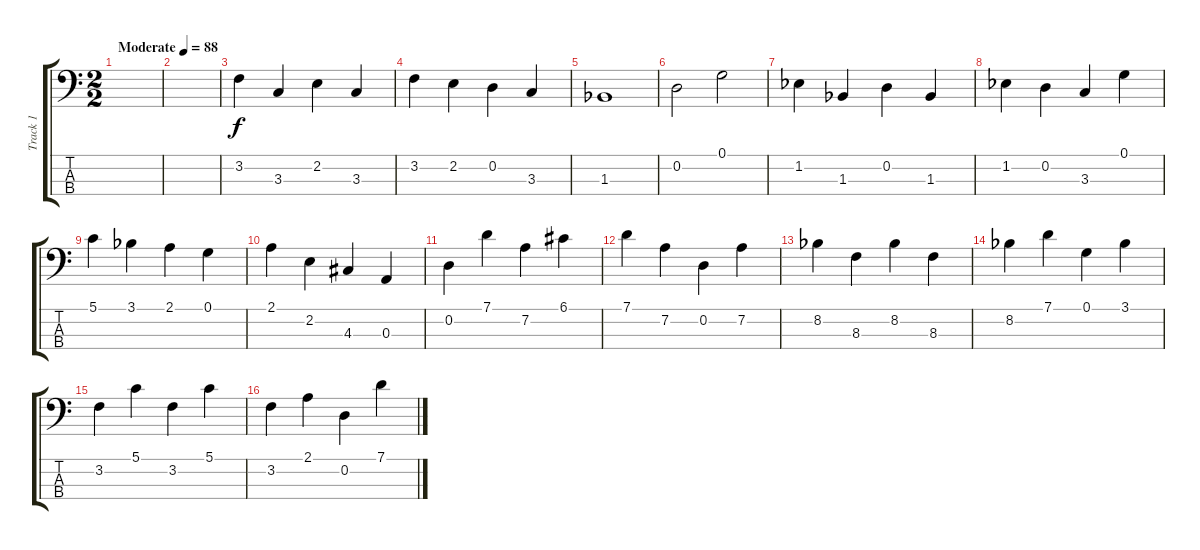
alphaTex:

\track ("Track 1" "Track 1") {instrument acousticguitarnylon}
\staff {score tabs}
\tuning (G2 D2 A1 E1) {hide}
\ts (2 2)
\tempo (88 "Moderate")
\clef f4
\ks aminor
|
|
3.2.4 3.3.4 2.2.4 3.3.4 |
3.2.4 2.2.4 0.2.4 3.3.4 |
1.3{acc b}.1 |
0.2.2 0.1.2 |
1.2{acc b}.4 1.3{acc b}.4 0.2.4 1.3{acc b}.4 |
1.2{acc b}.4 0.2.4 3.3.4 0.1.4 |
5.1.4 3.1{acc b}.4 2.1.4 0.1.4 |
2.1.4 2.2.4 4.3.4 0.3.4 |
0.2.4 7.1.4 7.2.4 6.1.4 |
7.1.4 7.2.4 0.2.4 7.2.4 |
8.2{acc b}.4 8.3.4 8.2{acc b}.4 8.3.4 |
8.2{acc b}.4 7.1.4 0.1.4 3.1{acc b}.4 |
3.2.4 5.1.4 3.2.4 5.1.4 |
3.2.4 2.1.4 0.2.4 7.1.4
